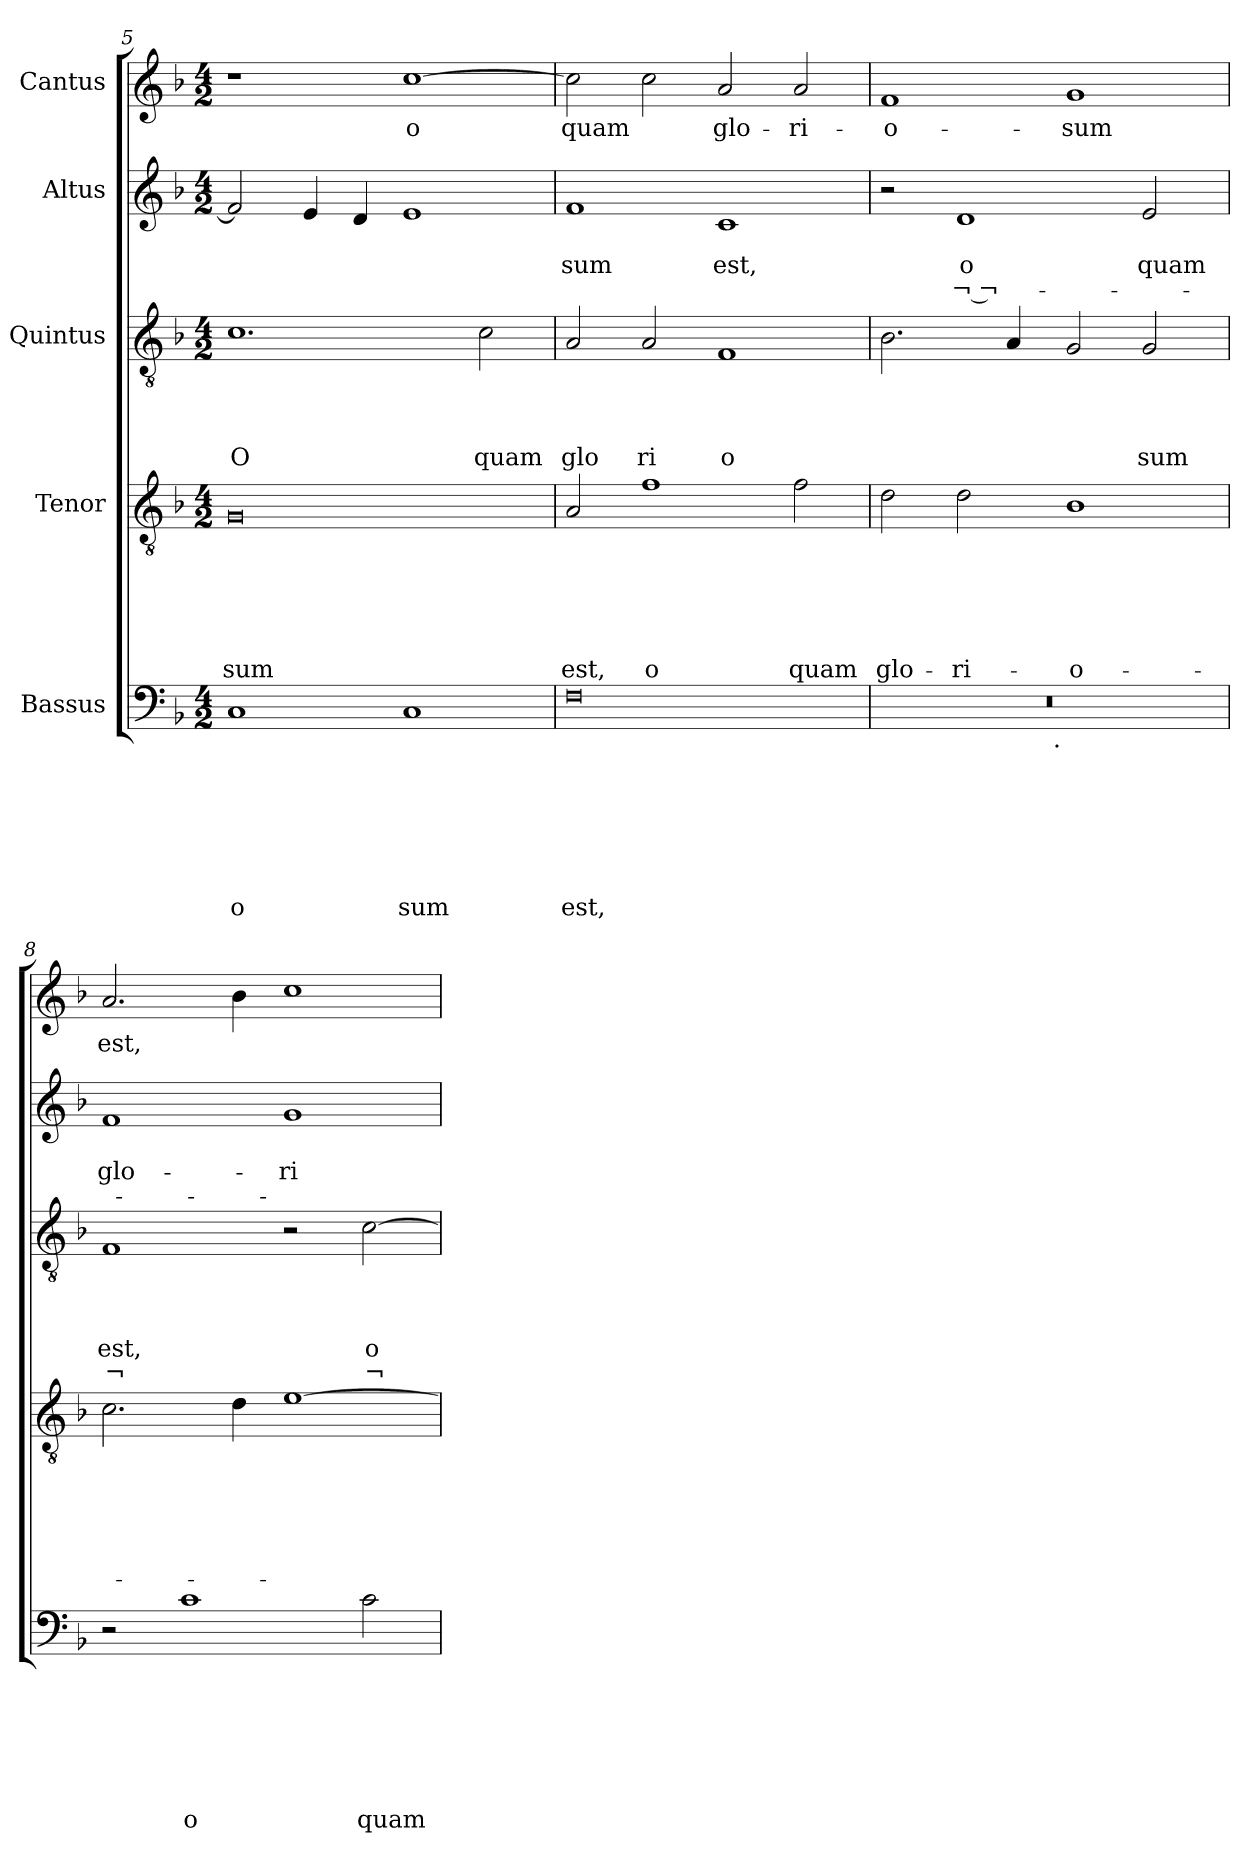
**kern	**text	**text	**text	**text	**text	**text	**text	**kern	**text	**text	**text	**text	**text	**text	**kern	**text	**text	**text	**text	**text	**kern	**text	**text	**text	**kern	**text
*part5	*part5	*part5	*part5	*part5	*part5	*part5	*part5	*part4	*part4	*part4	*part4	*part4	*part4	*part4	*part3	*part3	*part3	*part3	*part3	*part3	*part2	*part2	*part2	*part2	*part1	*part1
*staff5	*staff5	*staff5	*staff5	*staff5	*staff5	*staff5	*staff5	*staff4	*staff4	*staff4	*staff4	*staff4	*staff4	*staff4	*staff3	*staff3	*staff3	*staff3	*staff3	*staff3	*staff2	*staff2	*staff2	*staff2	*staff1	*staff1
*I"Bassus	*	*	*	*	*	*	*	*I"Tenor	*	*	*	*	*	*	*I"Quintus	*	*	*	*	*	*I"Altus	*	*	*	*I"Cantus	*
*clefF4	*	*	*	*	*	*	*	*clefGv2	*	*	*	*	*	*	*clefGv2	*	*	*	*	*	*clefG2	*	*	*	*clefG2	*
*k[b-]	*	*	*	*	*	*	*	*k[b-]	*	*	*	*	*	*	*k[b-]	*	*	*	*	*	*k[b-]	*	*	*	*k[b-]	*
*F:	*	*	*	*	*	*	*	*F:	*	*	*	*	*	*	*F:	*	*	*	*	*	*F:	*	*	*	*F:	*
*M4/2	*	*	*	*	*	*	*	*M4/2	*	*	*	*	*	*	*M4/2	*	*	*	*	*	*M4/2	*	*	*	*M4/2	*
=5	=5	=5	=5	=5	=5	=5	=5	=5	=5	=5	=5	=5	=5	=5	=5	=5	=5	=5	=5	=5	=5	=5	=5	=5	=5	=5
!	!	!	!	!	!	!	!LO:LY:b	!	!	!	!	!	!	!LO:LY:b	!	!	!	!	!LO:LY:b	!	!	!	!	!	!	!
1C	.	.	.	.	.	.	o	0G	.	.	.	.	.	-sum	1.c	.	.	.	O	.	2f/]	.	.	.	1r	.
.	.	.	.	.	.	.	.	.	.	.	.	.	.	.	.	.	.	.	.	.	4e/	.	.	.	.	.
.	.	.	.	.	.	.	.	.	.	.	.	.	.	.	.	.	.	.	.	.	4d/	.	.	.	.	.
!	!	!	!	!	!	!	!LO:LY:b	!	!	!	!	!	!	!	!	!	!	!	!	!	!	!	!	!	!	!LO:LY:b:rj
1C	.	.	.	.	.	.	sum	.	.	.	.	.	.	.	.	.	.	.	.	.	1e	.	.	.	[>1cc	o
!	!	!	!	!	!	!	!	!	!	!	!	!	!	!	!	!	!	!	!LO:LY:b	!	!	!	!	!	!	!
.	.	.	.	.	.	.	.	.	.	.	.	.	.	.	2c\	.	.	.	quam	.	.	.	.	.	.	.
=6	=6	=6	=6	=6	=6	=6	=6	=6	=6	=6	=6	=6	=6	=6	=6	=6	=6	=6	=6	=6	=6	=6	=6	=6	=6	=6
!	!	!	!	!	!	!	!LO:LY:b	!	!	!	!	!	!	!LO:LY:b	!	!	!	!	!LO:LY:b	!	!	!	!LO:LY:b	!	!	!LO:LY:b
0F	.	.	.	.	.	.	est,	2A/	.	.	.	.	.	est,	2A/	.	.	.	glo	.	1f	.	sum	.	2cc\]	quam
!	!	!	!	!	!	!	!	!	!	!	!	!	!	!LO:LY:b	!	!	!	!	!LO:LY:b	!	!	!	!	!	!	!
.	.	.	.	.	.	.	.	1f	.	.	.	.	.	o	2A/	.	.	.	ri	.	.	.	.	.	2cc\	.
!	!	!	!	!	!	!	!	!	!	!	!	!	!	!	!	!	!	!	!LO:LY:b:rj	!	!	!	!LO:LY:b	!	!	!LO:LY:b
.	.	.	.	.	.	.	.	.	.	.	.	.	.	.	1F	.	.	.	o	.	1c	.	est,	.	2a/	glo-
!	!	!	!	!	!	!	!	!	!	!	!	!	!	!LO:LY:b	!	!	!	!	!	!	!	!	!	!	!	!LO:LY:b
.	.	.	.	.	.	.	.	2f\	.	.	.	.	.	quam	.	.	.	.	.	.	.	.	.	.	2a/	-ri-
!!LO:LB:g=z
=7	=7	=7	=7	=7	=7	=7	=7	=7	=7	=7	=7	=7	=7	=7	=7	=7	=7	=7	=7	=7	=7	=7	=7	=7	=7	=7
!	!	!	!	!	!	!	!	!	!	!	!	!	!	!LO:LY:b	!	!	!	!	!	!	!	!	!	!	!	!LO:LY:b
*^	*	*	*	*	*	*	*	*	*	*	*	*	*	*	*	*	*	*	*	*	*	*	*	*	*	*
0r	2ryy	.	.	.	.	.	.	.	2d\	.	.	.	.	.	glo-	2.B-\	.	.	.	.	.	2r	.	.	.	1f	-o-
!	!	!	!	!	!	!	!	!	!	!	!	!	!	!	!LO:LY:b	!	!	!	!	!	!	!	!	!LO:LY:b	!LO:LY:b	!	!
.	4...ryy	.	.	.	.	.	.	.	2d\	.	.	.	.	.	-ri-	.	.	.	.	.	.	1d	.	o	¬ ¬-	.	.
.	.	.	.	.	.	.	.	.	.	.	.	.	.	.	.	4A/	.	.	.	.	.	.	.	.	.	.	.
!	!LO:TX:b:t=.	!	!	!	!	!	!	!	!	!	!	!	!	!	!	!	!	!	!	!	!	!	!	!	!	!	!
.	1ryy	.	.	.	.	.	.	.	.	.	.	.	.	.	.	.	.	.	.	.	.	.	.	.	.	.	.
!	!	!	!	!	!	!	!	!	!	!	!	!	!	!	!LO:LY:b:rj	!	!	!	!	!	!	!	!	!	!	!	!LO:LY:b
.	.	.	.	.	.	.	.	.	1B-	.	.	.	.	.	-o-	2G/	.	.	.	.	.	.	.	.	.	1g	-sum
!	!	!	!	!	!	!	!	!	!	!	!	!	!	!	!	!	!	!	!	!LO:LY:b	!	!	!	!LO:LY:b	!	!	!
.	.	.	.	.	.	.	.	.	.	.	.	.	.	.	.	2G/	.	.	.	sum	.	2e/	.	quam	.	.	.
.	32ryy	.	.	.	.	.	.	.	.	.	.	.	.	.	.	.	.	.	.	.	.	.	.	.	.	.	.
=8	=8	=8	=8	=8	=8	=8	=8	=8	=8	=8	=8	=8	=8	=8	=8	=8	=8	=8	=8	=8	=8	=8	=8	=8	=8	=8	=8
!	!	!	!	!	!	!	!	!	!	!	!	!	!	!	!	!	!	!	!	!LO:LY:b	!LO:LY:b	!	!	!LO:LY:b	!	!	!LO:LY:b
*v	*v	*	*	*	*	*	*	*	*	*	*	*	*	*	*	*	*	*	*	*	*	*	*	*	*	*	*
2r	.	.	.	.	.	.	.	2.c\	.	.	.	.	.	.	1F	.	.	.	est,	¬	1f	.	glo-	.	2.a/	est,
!	!	!	!	!	!	!	!LO:LY:b	!	!	!	!	!	!	!	!	!	!	!	!	!	!	!	!	!	!	!
1c	.	.	.	.	.	.	o	.	.	.	.	.	.	.	.	.	.	.	.	.	.	.	.	.	.	.
.	.	.	.	.	.	.	.	4d\	.	.	.	.	.	.	.	.	.	.	.	.	.	.	.	.	4b-\	.
!	!	!	!	!	!	!	!	!	!	!	!	!	!	!	!	!	!	!	!	!	!	!	!LO:LY:b	!	!	!
.	.	.	.	.	.	.	.	[>1e	.	.	.	.	.	.	2r	.	.	.	.	.	1g	.	-ri-	.	1cc	.
!	!	!	!	!	!	!	!LO:LY:b	!	!	!	!	!	!	!	!	!	!	!	!LO:LY:b	!LO:LY:b	!	!	!	!	!	!
2c\	.	.	.	.	.	.	quam	.	.	.	.	.	.	.	[>2c\	.	.	.	o	¬-	.	.	.	.	.	.
=	=	=	=	=	=	=	=	=	=	=	=	=	=	=	=	=	=	=	=	=	=	=	=	=	=	=
*-	*-	*-	*-	*-	*-	*-	*-	*-	*-	*-	*-	*-	*-	*-	*-	*-	*-	*-	*-	*-	*-	*-	*-	*-	*-	*-
